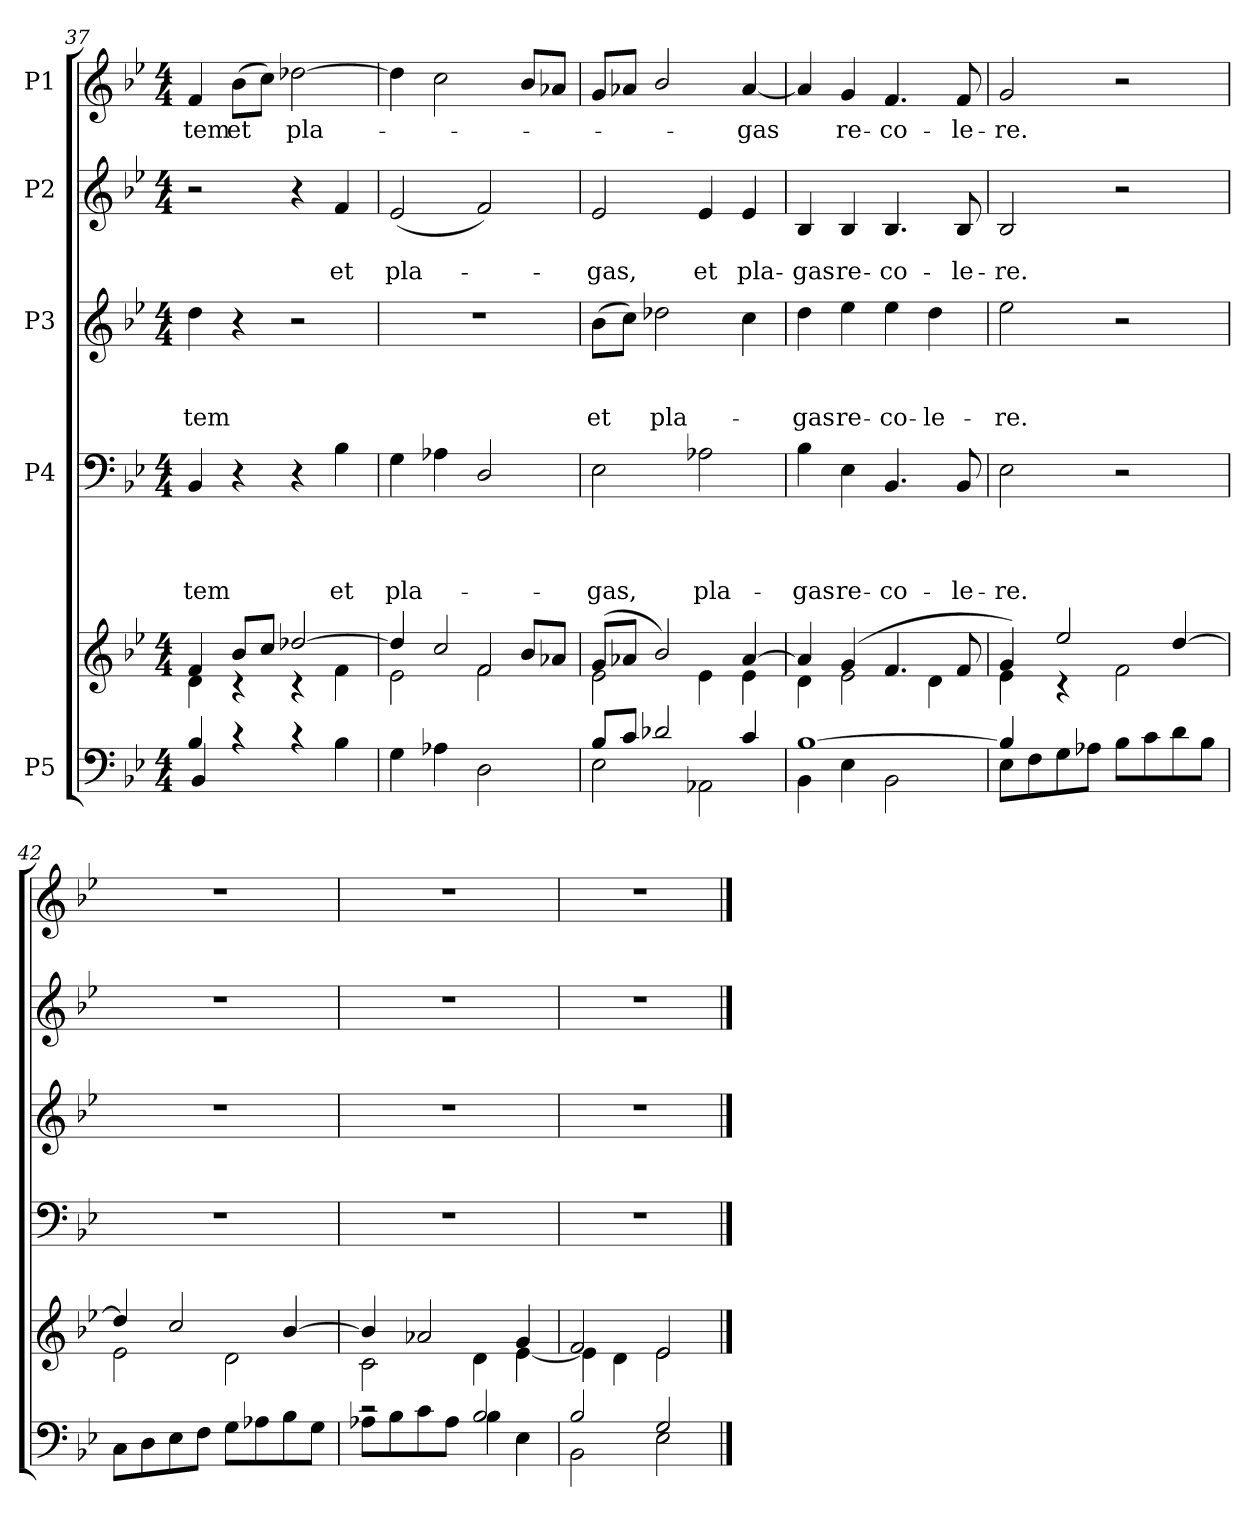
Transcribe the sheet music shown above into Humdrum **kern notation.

**kern	**kern	**kern	**text	**text	**text	**text	**kern	**text	**text	**text	**kern	**text	**text	**kern	**text
*part5	*part5	*part4	*part4	*part4	*part4	*part4	*part3	*part3	*part3	*part3	*part2	*part2	*part2	*part1	*part1
*staff6	*staff5	*staff4	*staff4	*staff4	*staff4	*staff4	*staff3	*staff3	*staff3	*staff3	*staff2	*staff2	*staff2	*staff1	*staff1
*I"P5	*	*I"P4	*	*	*	*	*I"P3	*	*	*	*I"P2	*	*	*I"P1	*
*clefF4	*clefG2	*clefF4	*	*	*	*	*clefG2	*	*	*	*clefG2	*	*	*clefG2	*
*	*	*	*	*	*	*	*ITrd7c12	*	*	*	*	*	*	*	*
*k[b-e-]	*k[b-e-]	*k[b-e-]	*	*	*	*	*k[b-e-]	*	*	*	*k[b-e-]	*	*	*k[b-e-]	*
*B-:	*B-:	*B-:	*	*	*	*	*B-:	*	*	*	*B-:	*	*	*B-:	*
*M4/4	*M4/4	*M4/4	*	*	*	*	*M4/4	*	*	*	*M4/4	*	*	*M4/4	*
=37	=37	=37	=37	=37	=37	=37	=37	=37	=37	=37	=37	=37	=37	=37	=37
*^	*^	*	*	*	*	*	*	*	*	*	*	*	*	*	*
*	*	*	*^	*	*	*	*	*	*	*	*	*	*	*	*	*	*
!	!	!	!	!	!	!	!	!	!LO:LY:b	!	!	!	!LO:LY:b	!	!	!	!	!LO:LY:b
4B-/	4BB-/	4f/	4d\	1ryy	4BB-/	.	.	.	-tem	4d\	.	.	-tem	2r	.	.	4f/	-tem
!	!	!	!	!	!	!	!	!	!	!	!	!	!	!	!	!	!	!LO:LY:b
4rc	2ryy	8b-/L	4rc	.	4r	.	.	.	.	4r	.	.	.	.	.	.	(>8b-\L	et
.	.	8cc/J	.	.	.	.	.	.	.	.	.	.	.	.	.	.	8cc\J)	.
!	!	!	!	!	!	!	!	!	!	!	!	!	!	!	!	!	!	!LO:LY:b
4rc	.	[>2dd-X/	4rc	.	4r	.	.	.	.	2r	.	.	.	4r	.	.	[>2dd-X\	pla-
!	!	!	!	!	!	!	!	!	!LO:LY:b	!	!	!	!	!	!	!LO:LY:b	!	!
4ryy	4B-\	.	4f\	.	4B-\	.	.	.	et	.	.	.	.	4f/	.	et	.	.
=38	=38	=38	=38	=38	=38	=38	=38	=38	=38	=38	=38	=38	=38	=38	=38	=38	=38	=38
!	!	!	!	!	!	!	!	!	!LO:LY:b	!	!	!	!	!	!	!LO:LY:b	!	!
4G\	1ryy	4dd-/]	2e-\	2ryy	4G\	.	.	.	pla-	1r	.	.	.	(<2e-/	.	pla-	4dd-\]	.
4A-X\	.	2cc/	.	.	4A-X\	.	.	.	.	.	.	.	.	.	.	.	2cc\	.
2D\	.	.	2f\	2f/	2D/	.	.	.	.	.	.	.	.	2f/)	.	.	.	.
.	.	8b-/L	.	.	.	.	.	.	.	.	.	.	.	.	.	.	8b-/L	.
.	.	8a-X/J	.	.	.	.	.	.	.	.	.	.	.	.	.	.	8a-X/J	.
=39	=39	=39	=39	=39	=39	=39	=39	=39	=39	=39	=39	=39	=39	=39	=39	=39	=39	=39
!	!	!	!	!	!	!	!	!	!LO:LY:b	!	!	!	!LO:LY:b	!	!	!LO:LY:b	!	!
8B-/L	2E-\	(>8g/L	2e-\	1ryy	2E-\	.	.	.	-gas,	(>8B-\L	.	.	et	2e-/	.	-gas,	8g/L	.
8c/J	.	8a-X/J	.	.	.	.	.	.	.	8c\J)	.	.	.	.	.	.	8a-X/J	.
!	!	!	!	!	!	!	!	!	!	!	!	!	!LO:LY:b	!	!	!	!	!
2d-X/	.	2b-/)	.	.	.	.	.	.	.	2d-X\	.	.	pla-	.	.	.	2b-/	.
!	!	!	!	!	!	!	!	!	!LO:LY:b	!	!	!	!	!	!	!LO:LY:b	!	!
.	2AA-X\	.	4e-\	.	2A-X\	.	.	.	pla-	.	.	.	.	4e-/	.	et	.	.
!	!	!	!	!	!	!	!	!	!	!	!	!	!	!	!	!LO:LY:b	!	!LO:LY:b
4c/	.	[>4a-/	4e-\	.	.	.	.	.	.	4c\	.	.	.	4e-/	.	pla-	[<4a-/	-gas
=40	=40	=40	=40	=40	=40	=40	=40	=40	=40	=40	=40	=40	=40	=40	=40	=40	=40	=40
!	!	!	!	!	!	!	!	!	!LO:LY:b	!	!	!	!LO:LY:b	!	!	!LO:LY:b	!	!
[>1B-	4BB-\	4a-/]	4d\	1ryy	4B-\	.	.	.	-gas	4d\	.	.	-gas	4B-/	.	-gas	4a-/]	.
!	!	!	!	!	!	!	!	!	!LO:LY:b	!	!	!	!LO:LY:b	!	!	!LO:LY:b	!	!LO:LY:b
.	4E-\	(>4g/	2e-\	.	4E-\	.	.	.	re-	4e-\	.	.	re-	4B-/	.	re-	4g/	re-
!	!	!	!	!	!	!	!	!	!LO:LY:b	!	!	!	!LO:LY:b	!	!	!LO:LY:b	!	!LO:LY:b
.	2BB-\	4.f/	.	.	4.BB-/	.	.	.	-co-	4e-\	.	.	-co-	4.B-/	.	-co-	4.f/	-co-
!	!	!	!	!	!	!	!	!	!	!	!	!	!LO:LY:b	!	!	!	!	!
.	.	.	4d\	.	.	.	.	.	.	4d\	.	.	-le-	.	.	.	.	.
!	!	!	!	!	!	!	!	!	!LO:LY:b	!	!	!	!	!	!	!LO:LY:b	!	!LO:LY:b
.	.	8f/	.	.	8BB-/	.	.	.	-le-	.	.	.	.	8B-/	.	-le-	8f/	-le-
!!LO:LB:g=z
=41	=41	=41	=41	=41	=41	=41	=41	=41	=41	=41	=41	=41	=41	=41	=41	=41	=41	=41
!	!	!	!	!	!	!	!	!	!LO:LY:b	!	!	!	!LO:LY:b	!	!	!LO:LY:b	!	!LO:LY:b
4B-/]	8E-\L	4g/)	4e-\	1ryy	2E-\	.	.	.	-re.	2e-\	.	.	-re.	2B-/	.	-re.	2g/	-re.
.	8F\	.	.	.	.	.	.	.	.	.	.	.	.	.	.	.	.	.
2.ryy	8G\	2ee-/	4rc	.	.	.	.	.	.	.	.	.	.	.	.	.	.	.
.	8A-X\J	.	.	.	.	.	.	.	.	.	.	.	.	.	.	.	.	.
.	8B-\L	.	2f\	.	2r	.	.	.	.	2r	.	.	.	2r	.	.	2r	.
.	8c\	.	.	.	.	.	.	.	.	.	.	.	.	.	.	.	.	.
.	8d\	[>4dd/	.	.	.	.	.	.	.	.	.	.	.	.	.	.	.	.
.	8B-\J	.	.	.	.	.	.	.	.	.	.	.	.	.	.	.	.	.
=42	=42	=42	=42	=42	=42	=42	=42	=42	=42	=42	=42	=42	=42	=42	=42	=42	=42	=42
1ryy	8C\L	4dd/]	2e-\	1ryy	1r	.	.	.	.	1r	.	.	.	1r	.	.	1r	.
.	8D\	.	.	.	.	.	.	.	.	.	.	.	.	.	.	.	.	.
.	8E-\	2cc/	.	.	.	.	.	.	.	.	.	.	.	.	.	.	.	.
.	8F\J	.	.	.	.	.	.	.	.	.	.	.	.	.	.	.	.	.
.	8G\L	.	2d\	.	.	.	.	.	.	.	.	.	.	.	.	.	.	.
.	8A-X\	.	.	.	.	.	.	.	.	.	.	.	.	.	.	.	.	.
.	8B-\	[>4b-/	.	.	.	.	.	.	.	.	.	.	.	.	.	.	.	.
.	8G\J	.	.	.	.	.	.	.	.	.	.	.	.	.	.	.	.	.
=43	=43	=43	=43	=43	=43	=43	=43	=43	=43	=43	=43	=43	=43	=43	=43	=43	=43	=43
2rc	8A-X\L	4b-/]	2c\	1ryy	1r	.	.	.	.	1r	.	.	.	1r	.	.	1r	.
.	8B-\	.	.	.	.	.	.	.	.	.	.	.	.	.	.	.	.	.
.	8c\	2a-X/	.	.	.	.	.	.	.	.	.	.	.	.	.	.	.	.
.	8A-\J	.	.	.	.	.	.	.	.	.	.	.	.	.	.	.	.	.
2B-/	4B-\	.	4d\	.	.	.	.	.	.	.	.	.	.	.	.	.	.	.
.	4E-\	4g/	[>4e-\	.	.	.	.	.	.	.	.	.	.	.	.	.	.	.
=44	=44	=44	=44	=44	=44	=44	=44	=44	=44	=44	=44	=44	=44	=44	=44	=44	=44	=44
2B-/	2BB-\	2f/	4e-\]	1ryy	1r	.	.	.	.	1r	.	.	.	1r	.	.	1r	.
.	.	.	4d\	.	.	.	.	.	.	.	.	.	.	.	.	.	.	.
2G/	2E-\	2e-/	2e-\	.	.	.	.	.	.	.	.	.	.	.	.	.	.	.
*v	*v	*	*	*	*	*	*	*	*	*	*	*	*	*	*	*	*	*
*	*v	*v	*v	*	*	*	*	*	*	*	*	*	*	*	*	*	*
==	==	==	==	==	==	==	==	==	==	==	==	==	==	==	==
*-	*-	*-	*-	*-	*-	*-	*-	*-	*-	*-	*-	*-	*-	*-	*-
